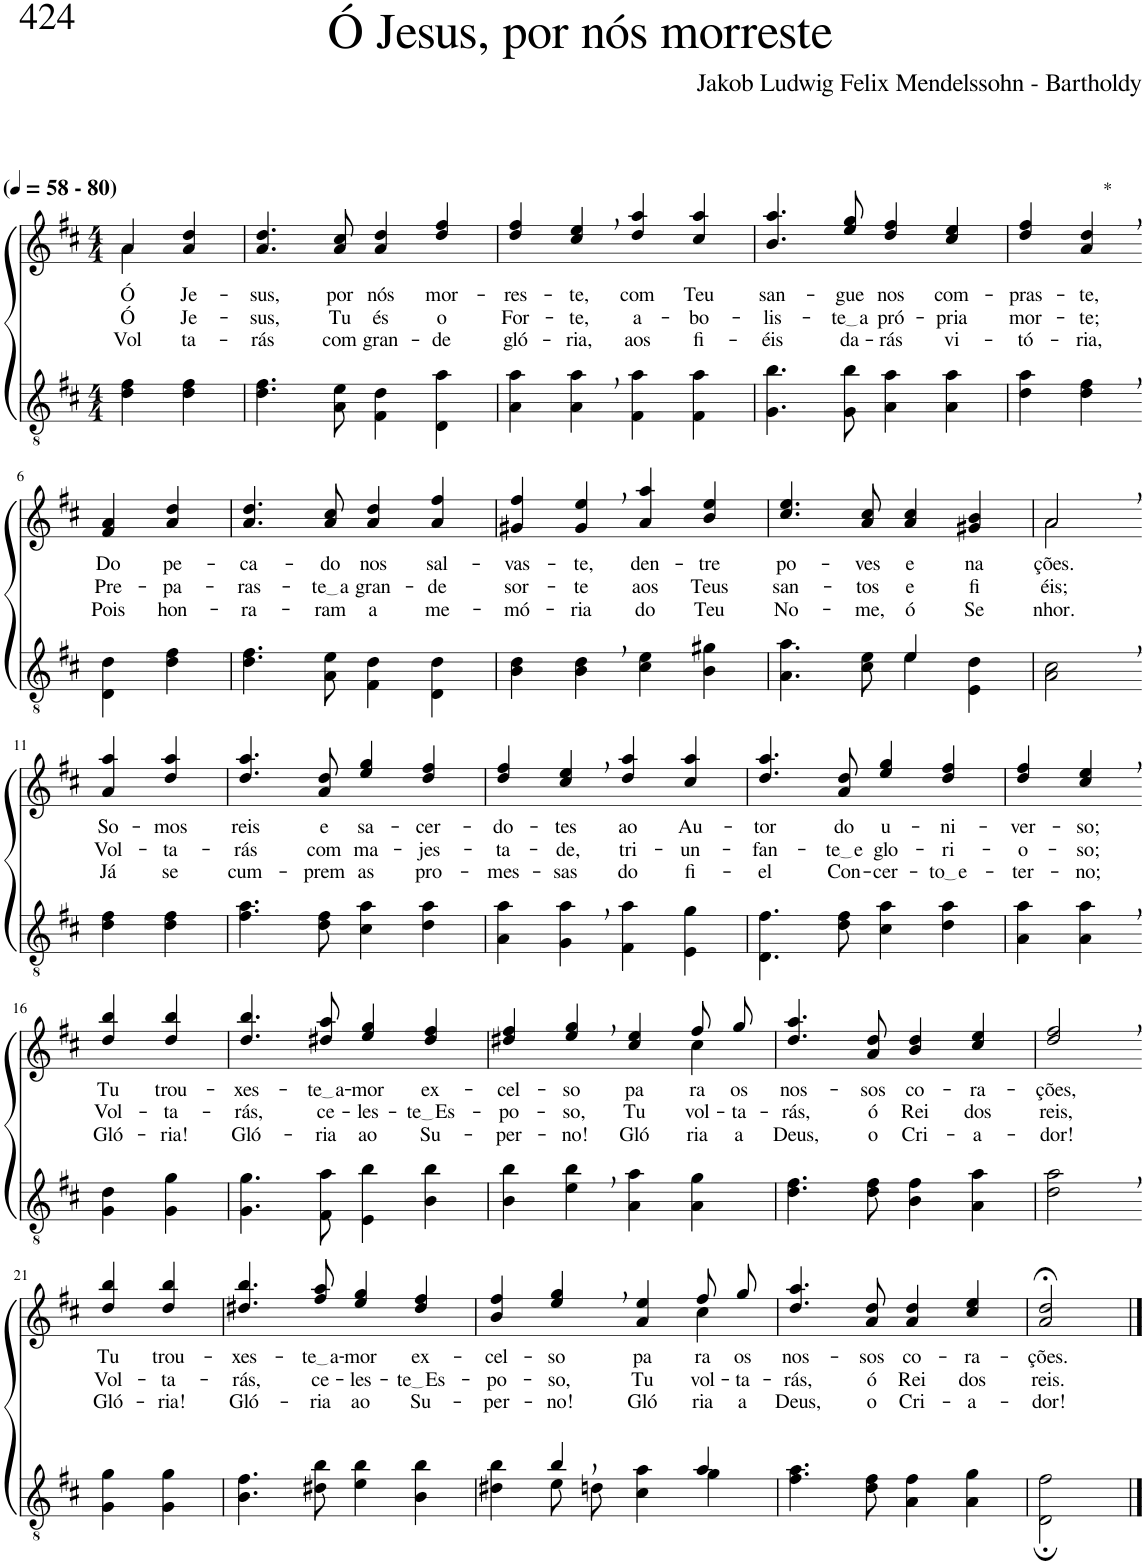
**kern	**kern	**text	**text	**text
*part2	*part1	*part1	*part1	*part1
*staff2	*staff1	*staff1	*staff1	*staff1
*I"Parte III e IV	*I"Parte I e II	*	*	*
*clefGv2	*clefG2	*	*	*
*Trd5c9	*Trd5c9	*	*	*
*k[f#c#]	*k[f#c#]	*	*	*
*M4/4	*M4/4	*	*	*
*MM58	*MM58	*	*	*
=1	=1	=1	=1	=1
*	*^	*	*	*
!	!LO:TX:a:B:t=(	!	!	!	!
!	!LO:TX:a:B:t=- 80)	!	!	!	!
!	!	!	!LO:LY:b	!LO:LY:b	!LO:LY:b
4d\ 4f#\	4a/	4a\	Ó	Ó	Vol-
!	!	!	!LO:LY:b	!LO:LY:b	!LO:LY:b
4d\ 4f#\	4a/ 4dd/	4ryy	Je-	Je-	-ta-
=2	=2	=2	=2	=2	=2
!	!	!	!LO:LY:b	!LO:LY:b	!LO:LY:b
*	*v	*v	*	*	*
4.d\ 4.f#\	4.a/ 4.dd/	-sus,	-sus,	-rás
!	!	!LO:LY:b	!LO:LY:b	!LO:LY:b
8A\ 8e\	8a/ 8cc#/	por	Tu	com
!	!	!LO:LY:b	!LO:LY:b	!LO:LY:b
4F#\ 4d\	4a/ 4dd/	nós	és	gran-
!	!	!LO:LY:b	!LO:LY:b	!LO:LY:b
4D\ 4a\	4dd/ 4ff#/	mor-	o	-de
=3	=3	=3	=3	=3
!	!	!LO:LY:b	!LO:LY:b	!LO:LY:b
4A\ 4a\	4dd/ 4ff#/	-res-	For-	gló-
!	!	!LO:LY:b	!LO:LY:b	!LO:LY:b
4A\, 4a\,	4cc#/, 4ee/,	-te,	-te,	-ria,
!	!	!LO:LY:b	!LO:LY:b	!LO:LY:b
4F#\ 4a\	4dd/ 4aa/	com	a-	aos
!	!	!LO:LY:b	!LO:LY:b	!LO:LY:b
4F#\ 4a\	4cc#/ 4aa/	Teu	-bo-	fi-
=4	=4	=4	=4	=4
!	!	!LO:LY:b	!LO:LY:b	!LO:LY:b
4.G\ 4.b\	4.b/ 4.aa/	san-	-lis-	-éis
!	!	!LO:LY:b	!LO:LY:b	!LO:LY:b
8G\ 8b\	8ee/ 8gg/	-gue	te a	da-
!	!	!LO:LY:b	!LO:LY:b	!LO:LY:b
4A\ 4a\	4dd/ 4ff#/	nos	pró-	-rás
!	!	!LO:LY:b	!LO:LY:b	!LO:LY:b
4A\ 4a\	4cc#/ 4ee/	com-	-pria	vi-
=5	=5	=5	=5	=5
!	!	!LO:LY:b	!LO:LY:b	!LO:LY:b
4d\ 4a\	4dd/ 4ff#/	-pras-	mor-	-tó-
!	!LO:TX:a:t=*	!	!	!
!	!	!LO:LY:b	!LO:LY:b	!LO:LY:b
4d\, 4f#\,	4a/, 4dd/,	-te,	-te;	-ria,
!!LO:LB:g=z
=6-	=6-	=6-	=6-	=6-
!	!	!LO:LY:b	!LO:LY:b	!LO:LY:b
4D\ 4d\	4f#/ 4a/	Do	Pre-	Pois
!	!	!LO:LY:b	!LO:LY:b	!LO:LY:b
4d\ 4f#\	4a/ 4dd/	pe-	-pa-	hon-
=7	=7	=7	=7	=7
!	!	!LO:LY:b	!LO:LY:b	!LO:LY:b
4.d\ 4.f#\	4.a/ 4.dd/	-ca-	-ras-	-ra-
!	!	!LO:LY:b	!LO:LY:b	!LO:LY:b
8A\ 8e\	8a/ 8cc#/	-do	te a	-ram
!	!	!LO:LY:b	!LO:LY:b	!LO:LY:b
4F#\ 4d\	4a/ 4dd/	nos	gran-	a
!	!	!LO:LY:b	!LO:LY:b	!LO:LY:b
4D\ 4d\	4a/ 4ff#/	sal-	-de	me-
=8	=8	=8	=8	=8
!	!	!LO:LY:b	!LO:LY:b	!LO:LY:b
4B\ 4d\	4g#X/ 4ff#/	-vas-	sor-	-mó-
!	!	!LO:LY:b	!LO:LY:b	!LO:LY:b
4B\, 4d\,	4g#/, 4ee/,	-te,	-te	-ria
!	!	!LO:LY:b	!LO:LY:b	!LO:LY:b
4c#\ 4e\	4a/ 4aa/	den-	aos	do
!	!	!LO:LY:b	!LO:LY:b	!LO:LY:b
4B\ 4g#X\	4b/ 4ee/	-tre	Teus	Teu
=9	=9	=9	=9	=9
*^	*	*	*	*
!	!	!	!LO:LY:b	!LO:LY:b	!LO:LY:b
2ryy	4.A\ 4.a\	4.cc#/ 4.ee/	po-	san-	No-
!	!	!	!LO:LY:b	!LO:LY:b	!LO:LY:b
.	8c#\ 8e\	8a/ 8cc#/	-ves	-tos	-me,
!	!	!	!LO:LY:b	!LO:LY:b	!LO:LY:b
4e/	4e\	4a/ 4cc#/	e	e	ó
!	!	!	!LO:LY:b	!LO:LY:b	!LO:LY:b
4ryy	4E\ 4d\	4g#X/ 4b/	na-	fi-	Se-
=10	=10	=10	=10	=10	=10
*	*	*^	*	*	*
!	!	!	!	!LO:LY:b	!LO:LY:b	!LO:LY:b
*v	*v	*	*	*	*	*
2A\, 2c#\,	2a,/	2a\	-ções.	-éis;	-nhor.
!!LO:LB:g=z
=11-	=11-	=11-	=11-	=11-	=11-
!	!	!	!LO:LY:b	!LO:LY:b	!LO:LY:b
*	*v	*v	*	*	*
4d\ 4f#\	4a/ 4aa/	-So-	Vol-	Já
!	!	!LO:LY:b	!LO:LY:b	!LO:LY:b
4d\ 4f#\	4dd/ 4aa/	-mos	-ta-	se
=12	=12	=12	=12	=12
!	!	!LO:LY:b	!LO:LY:b	!LO:LY:b
4.f#\ 4.a\	4.dd/ 4.aa/	reis	-rás	cum-
!	!	!LO:LY:b	!LO:LY:b	!LO:LY:b
8d\ 8f#\	8a/ 8dd/	e	com	-prem
!	!	!LO:LY:b	!LO:LY:b	!LO:LY:b
4c#\ 4a\	4ee/ 4gg/	sa-	ma-	as
!	!	!LO:LY:b	!LO:LY:b	!LO:LY:b
4d\ 4a\	4dd/ 4ff#/	-cer-	-jes-	pro-
=13	=13	=13	=13	=13
!	!	!LO:LY:b	!LO:LY:b	!LO:LY:b
4A\ 4a\	4dd/ 4ff#/	-do-	-ta-	-mes-
!	!	!LO:LY:b	!LO:LY:b	!LO:LY:b
4G\, 4a\,	4cc#/, 4ee/,	-tes	-de,	-sas
!	!	!LO:LY:b	!LO:LY:b	!LO:LY:b
4F#\ 4a\	4dd/ 4aa/	ao	tri-	do
!	!	!LO:LY:b	!LO:LY:b	!LO:LY:b
4E\ 4g\	4cc#/ 4aa/	Au-	-un-	fi-
=14	=14	=14	=14	=14
!	!	!LO:LY:b	!LO:LY:b	!LO:LY:b
4.D\ 4.f#\	4.dd/ 4.aa/	-tor	-fan-	-el
!	!	!LO:LY:b	!LO:LY:b	!LO:LY:b
8d\ 8f#\	8a/ 8dd/	do	te e	Con-
!	!	!LO:LY:b	!LO:LY:b	!LO:LY:b
4c#\ 4a\	4ee/ 4gg/	u-	glo-	-cer-
!	!	!LO:LY:b	!LO:LY:b	!LO:LY:b
4d\ 4a\	4dd/ 4ff#/	-ni-	-ri-	to e
=15	=15	=15	=15	=15
!	!	!LO:LY:b	!LO:LY:b	!LO:LY:b
4A\ 4a\	4dd/ 4ff#/	-ver-	-o-	-ter-
!	!	!LO:LY:b	!LO:LY:b	!LO:LY:b
4A\, 4a\,	4cc#/, 4ee/,	-so;	-so;	-no;
!!LO:LB:g=z
=16-	=16-	=16-	=16-	=16-
!	!	!LO:LY:b	!LO:LY:b	!LO:LY:b
4G\ 4d\	4dd/ 4bb/	Tu	Vol-	Gló-
!	!	!LO:LY:b	!LO:LY:b	!LO:LY:b
4G\ 4g\	4dd/ 4bb/	trou-	-ta-	-ria!
=17	=17	=17	=17	=17
!	!	!LO:LY:b	!LO:LY:b	!LO:LY:b
4.G\ 4.g\	4.dd/ 4.bb/	-xes-	-rás,	Gló-
!	!	!LO:LY:b	!LO:LY:b	!LO:LY:b
8F#\ 8a\	8dd#X/ 8aa/	te a	ce-	-ria
!	!	!LO:LY:b	!LO:LY:b	!LO:LY:b
4E\ 4b\	4ee/ 4gg/	-mor	-les-	ao
!	!	!LO:LY:b	!LO:LY:b	!LO:LY:b
4B\ 4b\	4dd#/ 4ff#/	ex-	te Es	Su-
=18	=18	=18	=18	=18
!	!	!LO:LY:b	!LO:LY:b	!LO:LY:b
*	*^	*	*	*
4B\ 4b\	4dd#X/ 4ff#/	2.ryy	-cel-	-po-	-per-
!	!	!	!LO:LY:b	!LO:LY:b	!LO:LY:b
4e\, 4b\,	4ee/, 4gg/,	.	-so	-so,	-no!
!	!	!	!LO:LY:b	!LO:LY:b	!LO:LY:b
4A\ 4a\	4cc#/ 4ee/	.	pa-	Tu	Gló-
!	!	!	!LO:LY:b	!LO:LY:b	!LO:LY:b
4A\ 4g\	8ff#/L	4cc#\	ra	vol-	-ria
!	!	!	!LO:LY:b	!LO:LY:b	!LO:LY:b
.	8gg/J	.	os	-ta-	a
*	*v	*v	*	*	*
=19	=19	=19	=19	=19
!	!	!LO:LY:b	!LO:LY:b	!LO:LY:b
4.d\ 4.f#\	4.dd/ 4.aa/	nos-	-rás,	Deus,
!	!	!LO:LY:b	!LO:LY:b	!LO:LY:b
8d\ 8f#\	8a/ 8dd/	-sos	ó	o
!	!	!LO:LY:b	!LO:LY:b	!LO:LY:b
4B\ 4f#\	4b/ 4dd/	co-	Rei	Cri-
!	!	!LO:LY:b	!LO:LY:b	!LO:LY:b
4A\ 4a\	4cc#/ 4ee/	-ra-	dos	-a-
=20	=20	=20	=20	=20
!	!	!LO:LY:b	!LO:LY:b	!LO:LY:b
2d\, 2a\,	2dd/, 2ff#/,	-ções,	reis,	-dor!
!!LO:LB:g=z
=21-	=21-	=21-	=21-	=21-
!	!	!LO:LY:b	!LO:LY:b	!LO:LY:b
4G\ 4g\	4dd/ 4bb/	Tu	Vol-	Gló-
!	!	!LO:LY:b	!LO:LY:b	!LO:LY:b
4G\ 4g\	4dd/ 4bb/	trou-	-ta-	-ria!
=22	=22	=22	=22	=22
!	!	!LO:LY:b	!LO:LY:b	!LO:LY:b
4.B\ 4.f#\	4.dd#X/ 4.bb/	-xes-	-rás,	Gló-
!	!	!LO:LY:b	!LO:LY:b	!LO:LY:b
8d#X\ 8b\	8ff#/ 8aa/	te a	ce-	-ria
!	!	!LO:LY:b	!LO:LY:b	!LO:LY:b
4e\ 4b\	4ee/ 4gg/	-mor	-les-	ao
!	!	!LO:LY:b	!LO:LY:b	!LO:LY:b
4B\ 4b\	4dd#/ 4ff#/	ex-	te Es	Su-
=23	=23	=23	=23	=23
*^	*	*	*	*
!	!	!	!LO:LY:b	!LO:LY:b	!LO:LY:b
*	*	*^	*	*	*
4ryy	4d#X\ 4b\	4b/ 4ff#/	2.ryy	-cel-	-po-	-per-
!	!	!	!	!LO:LY:b	!LO:LY:b	!LO:LY:b
4b,/	8e\L	4ee/, 4gg/,	.	-so	-so,	-no!
.	8dn\J	.	.	.	.	.
!	!	!	!	!LO:LY:b	!LO:LY:b	!LO:LY:b
4ryy	4c#\ 4a\	4a/ 4ee/	.	pa-	Tu	Gló-
!	!	!	!	!LO:LY:b	!LO:LY:b	!LO:LY:b
4a/	4g\	8ff#/L	4cc#\	-ra	vol-	-ria
!	!	!	!	!LO:LY:b	!LO:LY:b	!LO:LY:b
.	.	8gg/J	.	os	-ta-	a
*v	*v	*	*	*	*	*
*	*v	*v	*	*	*
=24	=24	=24	=24	=24
!	!	!LO:LY:b	!LO:LY:b	!LO:LY:b
4.f#\ 4.a\	4.dd/ 4.aa/	nos-	-rás,	Deus,
!	!	!LO:LY:b	!LO:LY:b	!LO:LY:b
8d\ 8f#\	8a/ 8dd/	-sos	ó	o
!	!	!LO:LY:b	!LO:LY:b	!LO:LY:b
4A\ 4f#\	4a/ 4dd/	co-	Rei	Cri-
!	!	!LO:LY:b	!LO:LY:b	!LO:LY:b
4A\ 4g\	4cc#/ 4ee/	-ra-	dos	-a-
=25	=25	=25	=25	=25
!	!	!LO:LY:b	!LO:LY:b	!LO:LY:b
2D\; 2f#\;	2a/;< 2dd/;<	-ções.	reis.	-dor!
==	==	==	==	==
*-	*-	*-	*-	*-
